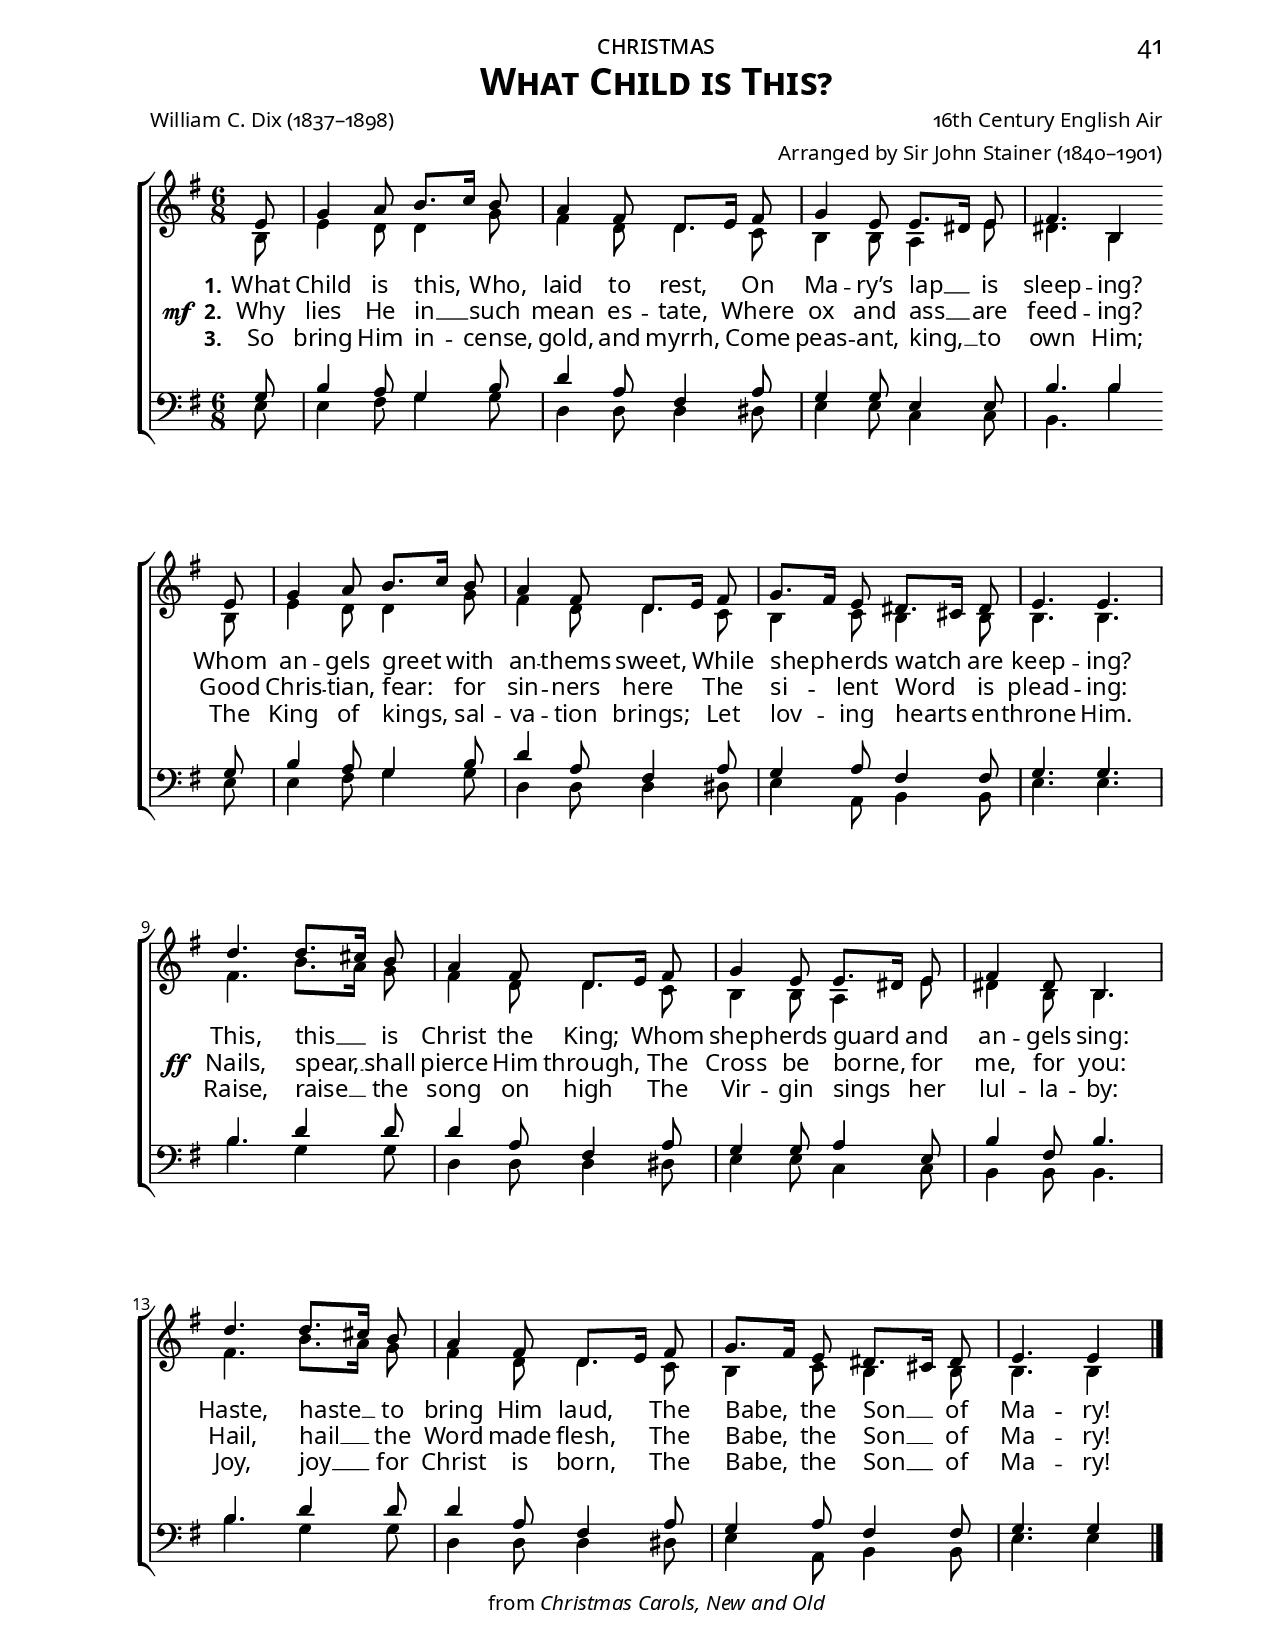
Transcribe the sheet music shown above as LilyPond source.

\version "2.14.2"
\include "util.ly"
\header {
  title = \markup{\override #'(font-name . "Garamond Premier Pro Semibold"){ \abs-fontsize #18 \smallCapsOldStyle"What Child is This?"}}
  poet = \markup\oldStyleNum"William C. Dix (1837–1898)"
  composer = \markup\oldStyleNum"16th Century English Air"
  arranger = \markup\oldStyleNum"Arranged by Sir John Stainer (1840–1901)"
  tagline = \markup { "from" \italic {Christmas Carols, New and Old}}
}
\paper {
  %print-all-headers = ##t
  paper-height = 11\in
  paper-width = 8.5\in
  indent = 0\in
  %system-system-spacing = #'((basic-distance . 10) (padding . 0))
  %system-system-spacing =
  %  #'((basic-distance . 0)
  %     (minimum-distance . 0)
  %     (padding . -0.35)
  %     (stretchability . 100))
  ragged-last-bottom = ##f
  ragged-bottom = ##f
  two-sided = ##t
  inner-margin = 1\in
  outer-margin = 0.75\in
  top-margin = 0.26\in
  bottom-margin = 0.25\in
  first-page-number = #041
  print-first-page-number = ##t
  headerLine = \markup{\override #'(font-name . "Garamond Premier Pro") \smallCapsOldStyle christmas}
  oddHeaderMarkup = \markup\fill-line{
     \override #'(font-name . "Garamond Premier Pro")\abs-fontsize #12.5
     \combine 
        \fill-line{"" \oldStylePageNum"" }
        \fill-line{\headerLine }
  }
  evenHeaderMarkup = \markup {
     \override #'(font-name . "Garamond Premier Pro")\abs-fontsize #12.5
     \combine
        \oldStylePageNum""
        \fill-line{\headerLine}
  }
}
#(set-global-staff-size 18) \paper{ #(define fonts (make-pango-font-tree "Garamond Premier Pro" "Garamond Premier Pro" "Garamond Premier Pro" (/ 18 20))) }

global = {
  \key g \major
  \time 6/8
  \autoBeamOff
  \override DynamicLineSpanner #'staff-padding = #0.0
  \override DynamicLineSpanner #'Y-extent = #'(-1 . 1)
  \mergeDifferentlyHeadedOn
  \mergeDifferentlyDottedOn
}

sopMusic = \relative c' {
  \partial 8 e8 |
  g4 a8 b8.[ c16] b8 |
  a4 fis8 d8.[ e16] fis8 |
  g4 e8 e8.[ dis16] e8 |
  
  fis4. b,4 \bar""\break e8 |
  g4 a8 b8.[ c16] b8 |
  a4 fis8 d8.[ e16] fis8 |
  g8.[ fis16] e8 dis8.[ cis16] dis8 |
  e4. e |
  
  d'4. d8.[ cis16] b8 |
  a4 fis8 d8.[ e16] fis8 |
  g4 e8 e8.[ dis16] e8 |
  fis4 dis8 b4. |
  
  d'4. d8.[ cis16] b8 |
  a4 fis8 d8.[ e16] fis8 |
  g8.[ fis16] e8 dis8.[ cis16] dis8 |
  \partial 8*5 e4. e4 \bar "|."
}
sopWords = \lyricmode {
  
}

altoMusic = \relative c' {
  b8 |
  e4 d8 d4 g8 |
  fis4 d8 d4 c8 |
  b4 b8 a4 e'8 |
  
  dis4. b4 b8 |
  e4 d8 d4 g8 |
  fis4 d8 d4 c8 |
  b4 c8 b4 b8 |
  b4. b |
  
  fis' b8.[ a16] g8 |
  fis4 d8 d4 c8 |
  b4 b8 a4 e'8 |
  dis4 b8 b4. |
  
  fis'4. b8.[ a16] g8 |
  fis4 d8 d4 c8 |
  b4 c8 b4 b8 |
  b4. b4 \bar "|."
}
altoWords = \lyricmode {
  \dropLyricsV
  \set stanza = #"1."
  What Child is this, Who, laid
  \set associatedVoice = "altos"
  to rest,
  \unset associatedVoice
  On Ma -- ry’s lap __ is sleep -- ing?
  Whom an -- gels greet with
  \set associatedVoice = "altos"
  an -- thems sweet,
  \unset associatedVoice
  While shep -- herds watch are keep -- ing?
  
  This, this __ is
  \set associatedVoice = "altos"
  Christ the King;
  \unset associatedVoice
  Whom shep -- herds guard and an -- gels sing:
  \raiseLyrics
  Haste, haste __ to
  \set associatedVoice = "altos"
  bring Him laud,
  \unset associatedVoice
  The Babe, the Son __ of Ma -- ry!
}
altoWordsII = {
  \dropLyricsV
  \set stanza = \markup{\dynamic"  mf " "2."}
  \lyricmode {
    Why lies He in __ such
    \set associatedVoice = "altos"
    mean es -- tate,
    \unset associatedVoice
    Where ox and ass __ are feed -- ing?
    Good Chris -- tian, fear: for
    \set associatedVoice = "altos"
    sin -- ners here
    \unset associatedVoice
    The si -- lent Word is plead -- ing:
  }
  \set stanza = \markup\dynamic"  ff "
  \lyricmode {
    Nails, spear,
__
    shall
    \set associatedVoice = "altos"
    pierce Him through,
    \unset associatedVoice
    The Cross be borne, for me, for you:
  \raiseLyrics
    Hail, hail __ the
    \set associatedVoice = "altos"
    Word made flesh,
    \unset associatedVoice
    The Babe, the Son __ of Ma -- ry!
  }
}
altoWordsIII = \lyricmode {
  \dropLyricsV
  \set stanza = #"3."
  So bring Him in -- cense,
  \set associatedVoice = "altos"
  gold, and myrrh,
  \unset associatedVoice
  Come peas -- ant, king,
__
  to own Him;
  The King of kings,
  \set associatedVoice = "altos"
  sal -- va -- tion brings;
  \unset associatedVoice
  Let lov -- ing hearts en -- throne Him.
  
  Raise, raise __ the
  \set associatedVoice = "altos"
  song on high
  \unset associatedVoice
  The Vir -- gin sings her lul -- la -- by:
  \raiseLyrics
  Joy, joy __ for
  \set associatedVoice = "altos"
  Christ is born,
  \unset associatedVoice
  The Babe, the Son __ of Ma -- ry!
}
altoWordsIV = \lyricmode {
}
altoWordsV = \lyricmode {
}
altoWordsVI = \lyricmode {
}
tenorMusic = \relative c' {
  g8 |
  b4 a8 g4 b8 |
  d4 a8 fis4 a8 |
  g4 g8 e4 e8 |
  
  b'4. b4 g8 |
  b4 a8 g4 b8 |
  d4 a8 fis4 a8 |
  g4 a8 fis4 fis8 |
  g4. g |
  
  b4. d4 d8 |
  d4 a8 fis4 a8 |
  g4 g8 a4 e8 |
  b'4 fis8 b4. |
  
  b d4 d8 |
  d4 a8 fis4 a8 |
  g4 a8 fis4 fis8 |
  g4. g4 \bar "|."
}
tenorWords = \lyricmode {

}

bassMusic = \relative c {
  e8 |
  e4 fis8 g4 g8 |
  d4 d8 d4 dis8 |
  e4 e8 c4 c8 |
  
  b4. b'4 e,8 |
  e4 fis8 g4 g8 |
  d4 d8 d4 dis8 |
  e4 a,8 b4 b8 |
  e4. e |
  
  b' g4 g8 |
  d4 d8 d4 dis8 |
  e4 e8 c4 c8 |
  b4 b8 b4. |
  
  b' g4 g8 |
  d4 d8 d4 dis8 |
  e4 a,8 b4 b8 |
  e4. e4 \bar "|."
}
bassWords = \lyricmode {

}

pianoRH = \relative c' {
  
}
pianoLH = \relative c' {
  
}

\score {
  <<
   \new ChoirStaff <<
%    \new Lyrics = sopranos \with { \override VerticalAxisGroup #'nonstaff-relatedstaff-spacing = #'((basic-distance . 1)) }
    \new Staff = women <<
      \new Voice = "sopranos" { \voiceOne << \global \sopMusic >> }
      \new Voice = "altos" { \voiceTwo << \global \altoMusic >> }
    >>
    \new Lyrics \with { alignAboveContext = #"women" \override VerticalAxisGroup #'nonstaff-relatedstaff-spacing = #'((basic-distance . 1))} \lyricsto "sopranos" \sopWords
    \new Lyrics = "altosVI"  \with { alignBelowContext = #"women" } \lyricsto "sopranos" \altoWordsVI
    \new Lyrics = "altosV"  \with { alignBelowContext = #"women" } \lyricsto "sopranos" \altoWordsV
    \new Lyrics = "altosIV"  \with { alignBelowContext = #"women" } \lyricsto "sopranos" \altoWordsIV
    \new Lyrics = "altosIII"  \with { alignBelowContext = #"women" } \lyricsto "sopranos" \altoWordsIII
    \new Lyrics = "altosII"  \with { alignBelowContext = #"women" } \lyricsto "sopranos" \altoWordsII
    \new Lyrics = "altos"  \with { alignBelowContext = #"women" } \lyricsto "sopranos" \altoWords
   \new Staff = men <<
      \clef bass
      \new Voice = "tenors" { \voiceOne << \global \tenorMusic >> }
      \new Voice = "basses" { \voiceTwo << \global \bassMusic >> }
    >>
    \new Lyrics \with { alignAboveContext = #"men" \override VerticalAxisGroup #'nonstaff-relatedstaff-spacing = #'((basic-distance . 1)) } \lyricsto "tenors" \tenorWords
    \new Lyrics \with { alignBelowContext = #"men" \override VerticalAxisGroup #'nonstaff-relatedstaff-spacing = #'((basic-distance . 1)) } \lyricsto "basses" \bassWords
  >>
%    \new PianoStaff << \new Staff { \new Voice { \pianoRH } } \new Staff { \clef "bass" \pianoLH } >>
  >>
  \layout {
  \context {
    \Lyrics
    \override LyricText #'font-size = #1.3
  }
    \context {
      \Score
      %\override SpacingSpanner #'base-shortest-duration = #(ly:make-moment 1 8)
      %\override SpacingSpanner #'common-shortest-duration = #(ly:make-moment 1 4)
    }
    \context {
      % Remove all empty staves
      % \Staff \RemoveEmptyStaves \override VerticalAxisGroup #'remove-first = ##t
    }
    \context {
      \Lyrics
      \override LyricText #'X-offset = #center-on-word
    }
  }
}

